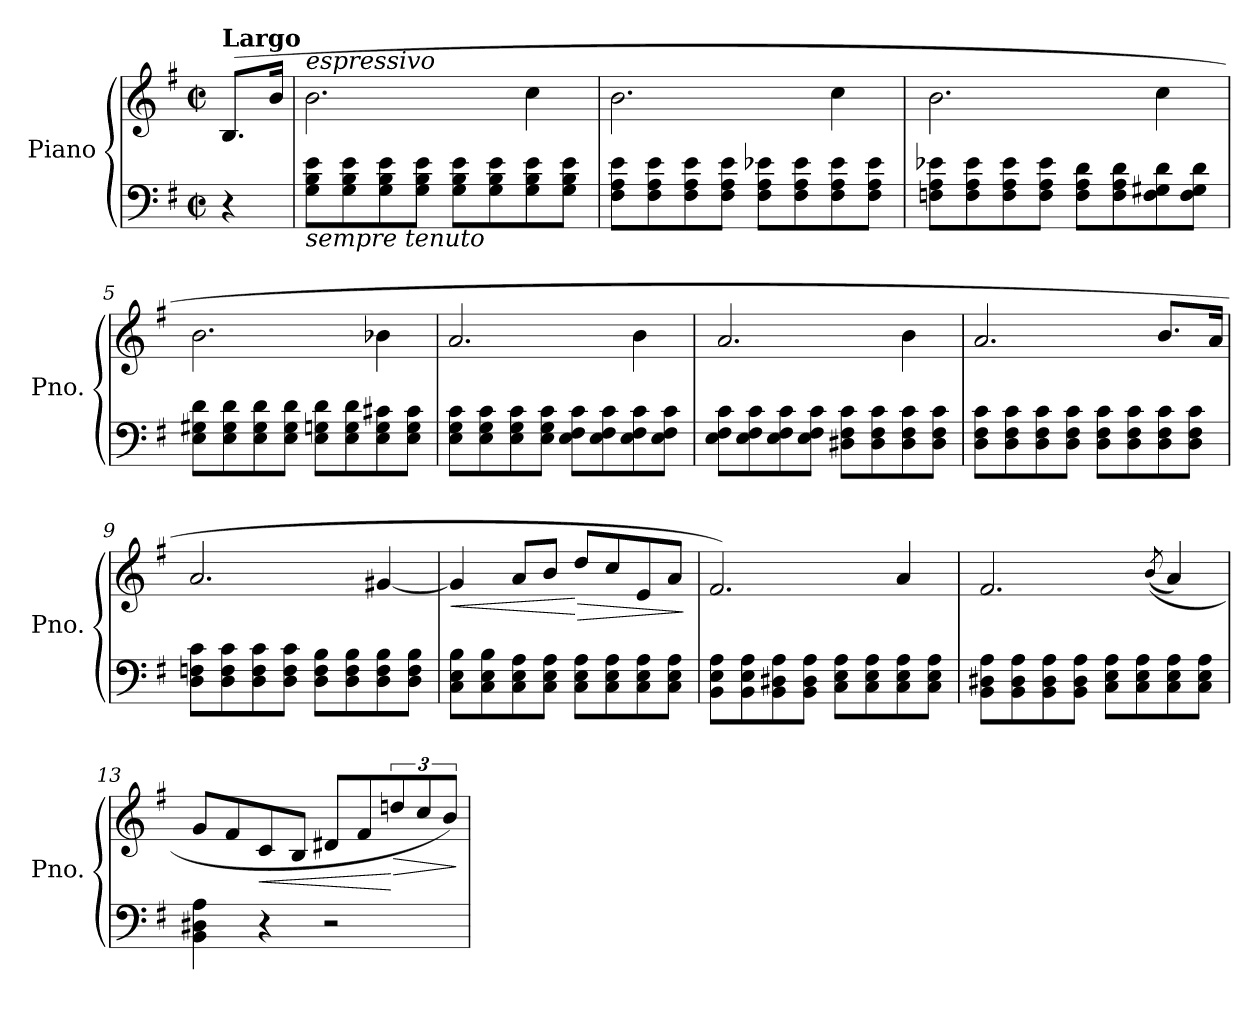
**kern	**kern	**dynam
*part1	*part1	*part1
*staff2	*staff1	*staff1/2
*I"Piano	*	*
*I'Pno.	*	*
*clefF4	*clefG2	*
*k[f#]	*k[f#]	*
*M2/2	*M2/2	*
*met(c|)	*met(c|)	*
=1	=1	=1
!	!LO:TX:a:B:t=Largo	!
4r	(>8.B/L	.
.	16b/Jk	.
=2	=2	=2
!	!LO:TX:a:i:t=espressivo	!
!LO:TX:b:i:t=sempre tenuto	!	!
8G\ 8B\ 8e\L	2.b\	.
8G\ 8B\ 8e\	.	.
8G\ 8B\ 8e\	.	.
8G\ 8B\ 8e\J	.	.
8G\ 8B\ 8e\L	.	.
8G\ 8B\ 8e\	.	.
8G\ 8B\ 8e\	4cc\	.
8G\ 8B\ 8e\J	.	.
=3	=3	=3
8F#\ 8A\ 8e\L	2.b\	.
8F#\ 8A\ 8e\	.	.
8F#\ 8A\ 8e\	.	.
8F#\ 8A\ 8e\J	.	.
8F#\ 8A\ 8e-X\L	.	.
8F#\ 8A\ 8e-\	.	.
8F#\ 8A\ 8e-\	4cc\	.
8F#\ 8A\ 8e-\J	.	.
=4	=4	=4
8Fn\ 8A\ 8e-X\L	2.b\	.
8F\ 8A\ 8e-\	.	.
8F\ 8A\ 8e-\	.	.
8F\ 8A\ 8e-\J	.	.
8F\ 8A\ 8d\L	.	.
8F\ 8A\ 8d\	.	.
8F\ 8G#X\ 8d\	4cc\	.
8F\ 8G#\ 8d\J	.	.
!!LO:LB:g=z
=5	=5	=5
8E\ 8G#X\ 8d\L	2.b\	.
8E\ 8G#\ 8d\	.	.
8E\ 8G#\ 8d\	.	.
8E\ 8G#\ 8d\J	.	.
8E\ 8Gn\ 8d\L	.	.
8E\ 8G\ 8d\	.	.
8E\ 8G\ 8c#X\	4b-X\	.
8E\ 8G\ 8c#\J	.	.
=6	=6	=6
8E\ 8G\ 8c\L	2.a/	.
8E\ 8G\ 8c\	.	.
8E\ 8G\ 8c\	.	.
8E\ 8G\ 8c\J	.	.
8E\ 8F#\ 8c\L	.	.
8E\ 8F#\ 8c\	.	.
8E\ 8F#\ 8c\	4b\	.
8E\ 8F#\ 8c\J	.	.
=7	=7	=7
8E\ 8F#\ 8c\L	2.a/	.
8E\ 8F#\ 8c\	.	.
8E\ 8F#\ 8c\	.	.
8E\ 8F#\ 8c\J	.	.
8D#X\ 8F#\ 8c\L	.	.
8D#\ 8F#\ 8c\	.	.
8D#\ 8F#\ 8c\	4b\	.
8D#\ 8F#\ 8c\J	.	.
=8	=8	=8
8D\ 8F#\ 8c\L	2.a/	.
8D\ 8F#\ 8c\	.	.
8D\ 8F#\ 8c\	.	.
8D\ 8F#\ 8c\J	.	.
8D\ 8F#\ 8c\L	.	.
8D\ 8F#\ 8c\	.	.
8D\ 8F#\ 8c\	8.b/L	.
8D\ 8F#\ 8c\J	.	.
.	16a/Jk	.
!!LO:LB:g=z
=9	=9	=9
8D\ 8Fn\ 8c\L	2.a/	.
8D\ 8F\ 8c\	.	.
8D\ 8F\ 8c\	.	.
8D\ 8F\ 8c\J	.	.
8D\ 8F\ 8B\L	.	.
8D\ 8F\ 8B\	.	.
8D\ 8F\ 8B\	[4g#X/	.
8D\ 8F\ 8B\J	.	.
=10	=10	=10
!	!	!LO:HP:b
8C\ 8E\ 8B\L	4g#/]	<
8C\ 8E\ 8B\	.	.
8C\ 8E\ 8A\	8a/L	.
8C\ 8E\ 8A\J	8b/J	.
!	!	!LO:HP:n=1:b
8C\ 8E\ 8A\L	8dd/L	[ >
8C\ 8E\ 8A\	8cc/	.
8C\ 8E\ 8A\	8e/	.
8C\ 8E\ 8A\J	8a/J	.
.	.	]
=11	=11	=11
8BB\ 8E\ 8A\L	2.f#/)	.
8BB\ 8E\ 8A\	.	.
8BB\ 8D#X\ 8A\	.	.
8BB\ 8D#\ 8A\J	.	.
8C\ 8E\ 8A\L	.	.
8C\ 8E\ 8A\	.	.
8C\ 8E\ 8A\	4a/	.
8C\ 8E\ 8A\J	.	.
=12	=12	=12
8BB\ 8D#X\ 8A\L	2.f#/	.
8BB\ 8D#\ 8A\	.	.
8BB\ 8D#\ 8A\	.	.
8BB\ 8D#\ 8A\J	.	.
8C\ 8E\ 8A\L	.	.
8C\ 8E\ 8A\	.	.
.	(<(>8qb/	.
8C\ 8E\ 8A\	4a/)	.
8C\ 8E\ 8A\J	.	.
=13	=13	=13
4BB\ 4D#X\ 4A\	8g/L	.
.	8f#/	.
!	!	!LO:HP:b
4r	8c/	<
.	8B/J	.
2r	8d#X/L	.
.	8f#/	.
!	!	!LO:HP:n=1:b
.	12ddn/	[ >
.	12cc/	.
.	12b/J)	.
.	.	]
=	=	=
*-	*-	*-
